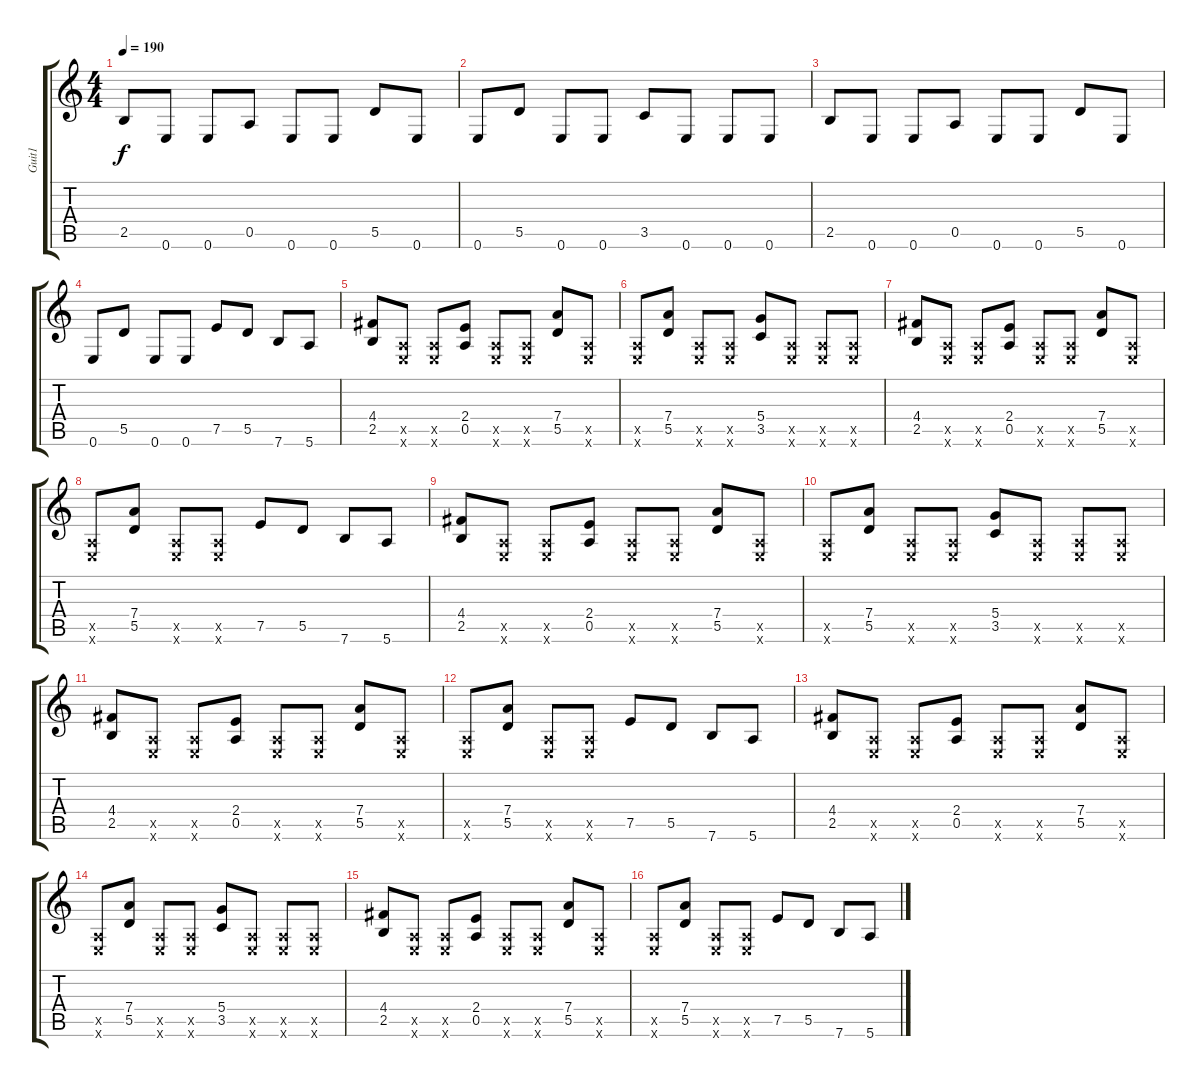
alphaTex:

\track ("Guit1" "Guit1") {instrument distortionguitar}
\staff {score tabs}
\tuning (E4 B3 G3 D3 A2 E2) {hide}
\ts (4 4)
\tempo 190
\clef g2
\ks c
2.5.8{dy f} 0.6.8 0.6.8 0.5.8 0.6.8 0.6.8 5.5.8 0.6.8 |
0.6.8 5.5.8 0.6.8 0.6.8 3.5.8 0.6.8 0.6.8 0.6.8 |
2.5.8 0.6.8 0.6.8 0.5.8 0.6.8 0.6.8 5.5.8 0.6.8 |
0.6.8 5.5.8 0.6.8 0.6.8 7.5.8 5.5.8 7.6.8 5.6.8 |
(4.4 2.5).8 (0.5{x} 0.6{x}).8 (0.5{x} 0.6{x}).8 (2.4 0.5).8 (0.5{x} 0.6{x}).8 (0.5{x} 0.6{x}).8 (7.4 5.5).8 (0.5{x} 0.6{x}).8 |
(0.5{x} 0.6{x}).8 (7.4 5.5).8 (0.5{x} 0.6{x}).8 (0.5{x} 0.6{x}).8 (5.4 3.5).8 (0.5{x} 0.6{x}).8 (0.5{x} 0.6{x}).8 (0.5{x} 0.6{x}).8 |
(4.4 2.5).8 (0.5{x} 0.6{x}).8 (0.5{x} 0.6{x}).8 (2.4 0.5).8 (0.5{x} 0.6{x}).8 (0.5{x} 0.6{x}).8 (7.4 5.5).8 (0.5{x} 0.6{x}).8 |
(0.5{x} 0.6{x}).8 (7.4 5.5).8 (0.5{x} 0.6{x}).8 (0.5{x} 0.6{x}).8 7.5.8 5.5.8 7.6.8 5.6.8 |
(4.4 2.5).8 (0.5{x} 0.6{x}).8 (0.5{x} 0.6{x}).8 (2.4 0.5).8 (0.5{x} 0.6{x}).8 (0.5{x} 0.6{x}).8 (7.4 5.5).8 (0.5{x} 0.6{x}).8 |
(0.5{x} 0.6{x}).8 (7.4 5.5).8 (0.5{x} 0.6{x}).8 (0.5{x} 0.6{x}).8 (5.4 3.5).8 (0.5{x} 0.6{x}).8 (0.5{x} 0.6{x}).8 (0.5{x} 0.6{x}).8 |
(4.4 2.5).8 (0.5{x} 0.6{x}).8 (0.5{x} 0.6{x}).8 (2.4 0.5).8 (0.5{x} 0.6{x}).8 (0.5{x} 0.6{x}).8 (7.4 5.5).8 (0.5{x} 0.6{x}).8 |
(0.5{x} 0.6{x}).8 (7.4 5.5).8 (0.5{x} 0.6{x}).8 (0.5{x} 0.6{x}).8 7.5.8 5.5.8 7.6.8 5.6.8 |
(4.4 2.5).8 (0.5{x} 0.6{x}).8 (0.5{x} 0.6{x}).8 (2.4 0.5).8 (0.5{x} 0.6{x}).8 (0.5{x} 0.6{x}).8 (7.4 5.5).8 (0.5{x} 0.6{x}).8 |
(0.5{x} 0.6{x}).8 (7.4 5.5).8 (0.5{x} 0.6{x}).8 (0.5{x} 0.6{x}).8 (5.4 3.5).8 (0.5{x} 0.6{x}).8 (0.5{x} 0.6{x}).8 (0.5{x} 0.6{x}).8 |
(4.4 2.5).8 (0.5{x} 0.6{x}).8 (0.5{x} 0.6{x}).8 (2.4 0.5).8 (0.5{x} 0.6{x}).8 (0.5{x} 0.6{x}).8 (7.4 5.5).8 (0.5{x} 0.6{x}).8 |
(0.5{x} 0.6{x}).8 (7.4 5.5).8 (0.5{x} 0.6{x}).8 (0.5{x} 0.6{x}).8 7.5.8 5.5.8 7.6.8 5.6.8
